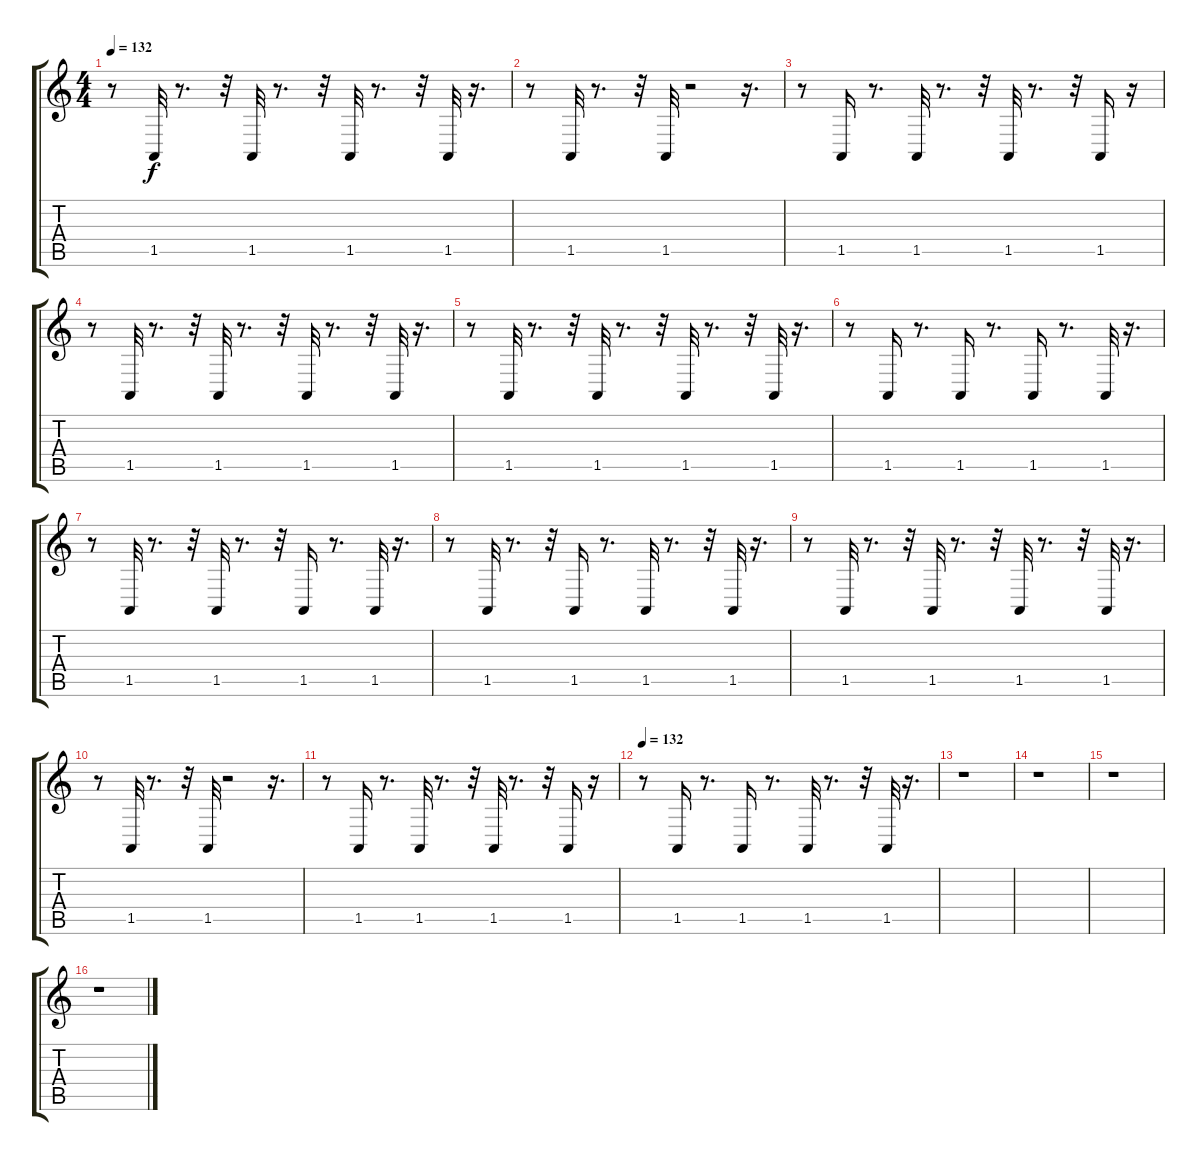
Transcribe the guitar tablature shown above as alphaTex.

\track "" {instrument acousticgrandpiano}
\staff {score tabs}
\tuning (Eb4 Bb3 Gb3 Db3 Ab2 Eb2) {hide}
\ts (4 4)
\tempo 132
\clef g2
\ks c
r.8{dy f} 1.5.32 r.8{d} r.32 1.5.32 r.8{d} r.32 1.5.32 r.8{d} r.32 1.5.32 r.16{d} |
r.8 1.5.32 r.8{d} r.32 1.5.32 r.2 r.16{d} |
r.8 1.5.16 r.8{d} 1.5.32 r.8{d} r.32 1.5.32 r.8{d} r.32 1.5.16 r.16 |
r.8 1.5.32 r.8{d} r.32 1.5.32 r.8{d} r.32 1.5.32 r.8{d} r.32 1.5.32 r.16{d} |
r.8 1.5.32 r.8{d} r.32 1.5.32 r.8{d} r.32 1.5.32 r.8{d} r.32 1.5.32 r.16{d} |
r.8 1.5.16 r.8{d} 1.5.16 r.8{d} 1.5.16 r.8{d} 1.5.32 r.16{d} |
r.8 1.5.32 r.8{d} r.32 1.5.32 r.8{d} r.32 1.5.16 r.8{d} 1.5.32 r.16{d} |
r.8 1.5.32 r.8{d} r.32 1.5.16 r.8{d} 1.5.32 r.8{d} r.32 1.5.32 r.16{d} |
r.8 1.5.32 r.8{d} r.32 1.5.32 r.8{d} r.32 1.5.32 r.8{d} r.32 1.5.32 r.16{d} |
r.8 1.5.32 r.8{d} r.32 1.5.32 r.2 r.16{d} |
r.8 1.5.16 r.8{d} 1.5.32 r.8{d} r.32 1.5.32 r.8{d} r.32 1.5.16 r.16 |
\tempo 132
r.8 1.5.16 r.8{d} 1.5.16 r.8{d} 1.5.32 r.8{d} r.32 1.5.32 r.16{d} |
r.1 |
r.1 |
r.1 |
r.1
